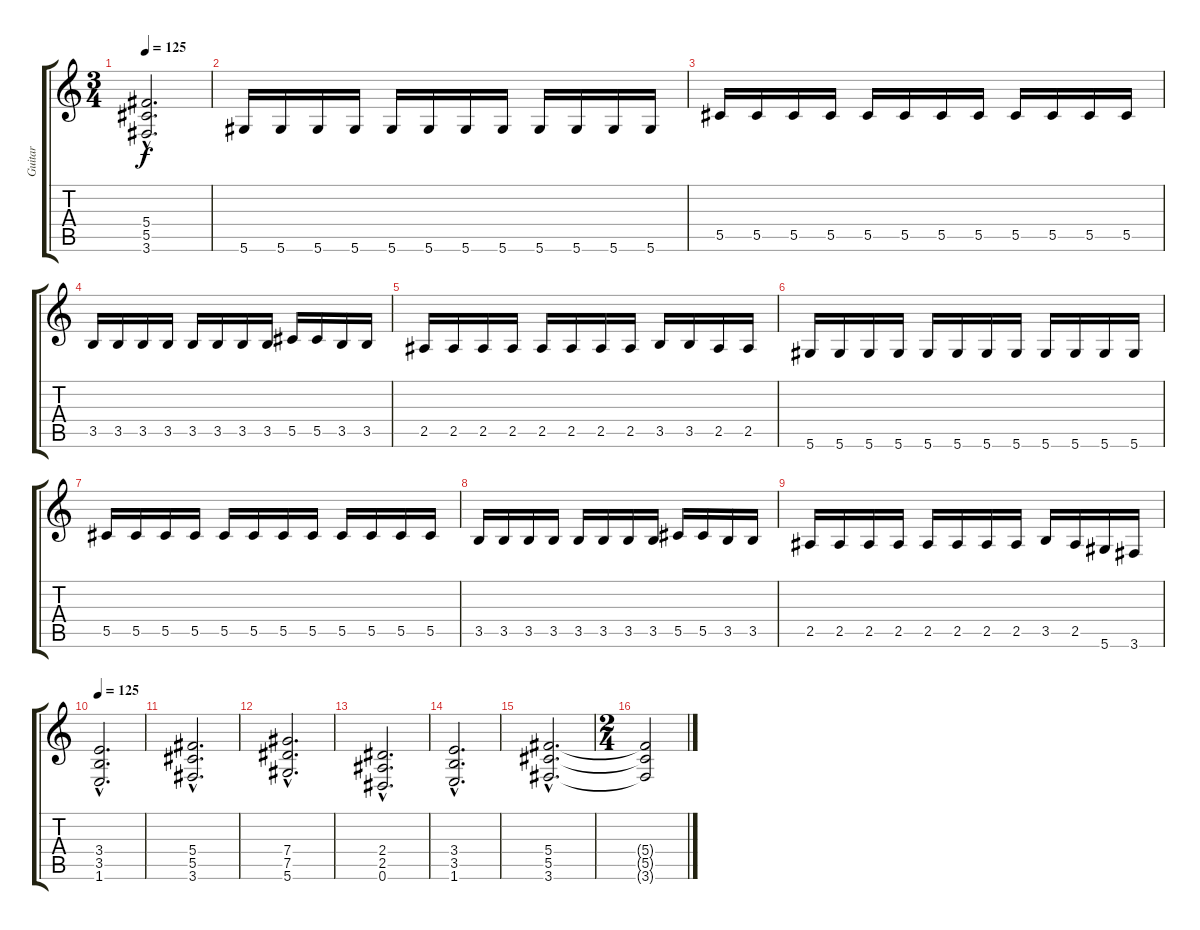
\track ("Guitar" "Guitar") {instrument distortionguitar}
\staff {score tabs}
\tuning (Eb4 Bb3 Gb3 Db3 Ab2 Eb2) {hide}
\ts (3 4)
\tempo 125
\clef g2
\ks c
(5.4{hac} 5.5{hac} 3.6{hac}).2{d dy f} |
5.6.16 5.6.16 5.6.16 5.6.16 5.6.16 5.6.16 5.6.16 5.6.16 5.6.16 5.6.16 5.6.16 5.6.16 |
5.5.16 5.5.16 5.5.16 5.5.16 5.5.16 5.5.16 5.5.16 5.5.16 5.5.16 5.5.16 5.5.16 5.5.16 |
3.5.16 3.5.16 3.5.16 3.5.16 3.5.16 3.5.16 3.5.16 3.5.16 5.5.16 5.5.16 3.5.16 3.5.16 |
2.5.16 2.5.16 2.5.16 2.5.16 2.5.16 2.5.16 2.5.16 2.5.16 3.5.16 3.5.16 2.5.16 2.5.16 |
5.6.16 5.6.16 5.6.16 5.6.16 5.6.16 5.6.16 5.6.16 5.6.16 5.6.16 5.6.16 5.6.16 5.6.16 |
5.5.16 5.5.16 5.5.16 5.5.16 5.5.16 5.5.16 5.5.16 5.5.16 5.5.16 5.5.16 5.5.16 5.5.16 |
3.5.16 3.5.16 3.5.16 3.5.16 3.5.16 3.5.16 3.5.16 3.5.16 5.5.16 5.5.16 3.5.16 3.5.16 |
2.5.16 2.5.16 2.5.16 2.5.16 2.5.16 2.5.16 2.5.16 2.5.16 3.5.16 2.5.16 5.6.16 3.6.16 |
\tempo 125
(3.4{hac} 3.5{hac} 1.6{hac}).2{d} |
(5.4{hac} 5.5{hac} 3.6{hac}).2{d} |
(7.4{hac} 7.5{hac} 5.6{hac}).2{d} |
(2.4{hac} 2.5{hac} 0.6{hac}).2{d} |
(3.4{hac} 3.5{hac} 1.6{hac}).2{d} |
(5.4{hac} 5.5{hac} 3.6{hac}).2{d} |
\ts (2 4)
(5.4{t} 5.5{t} 3.6{t}).2
